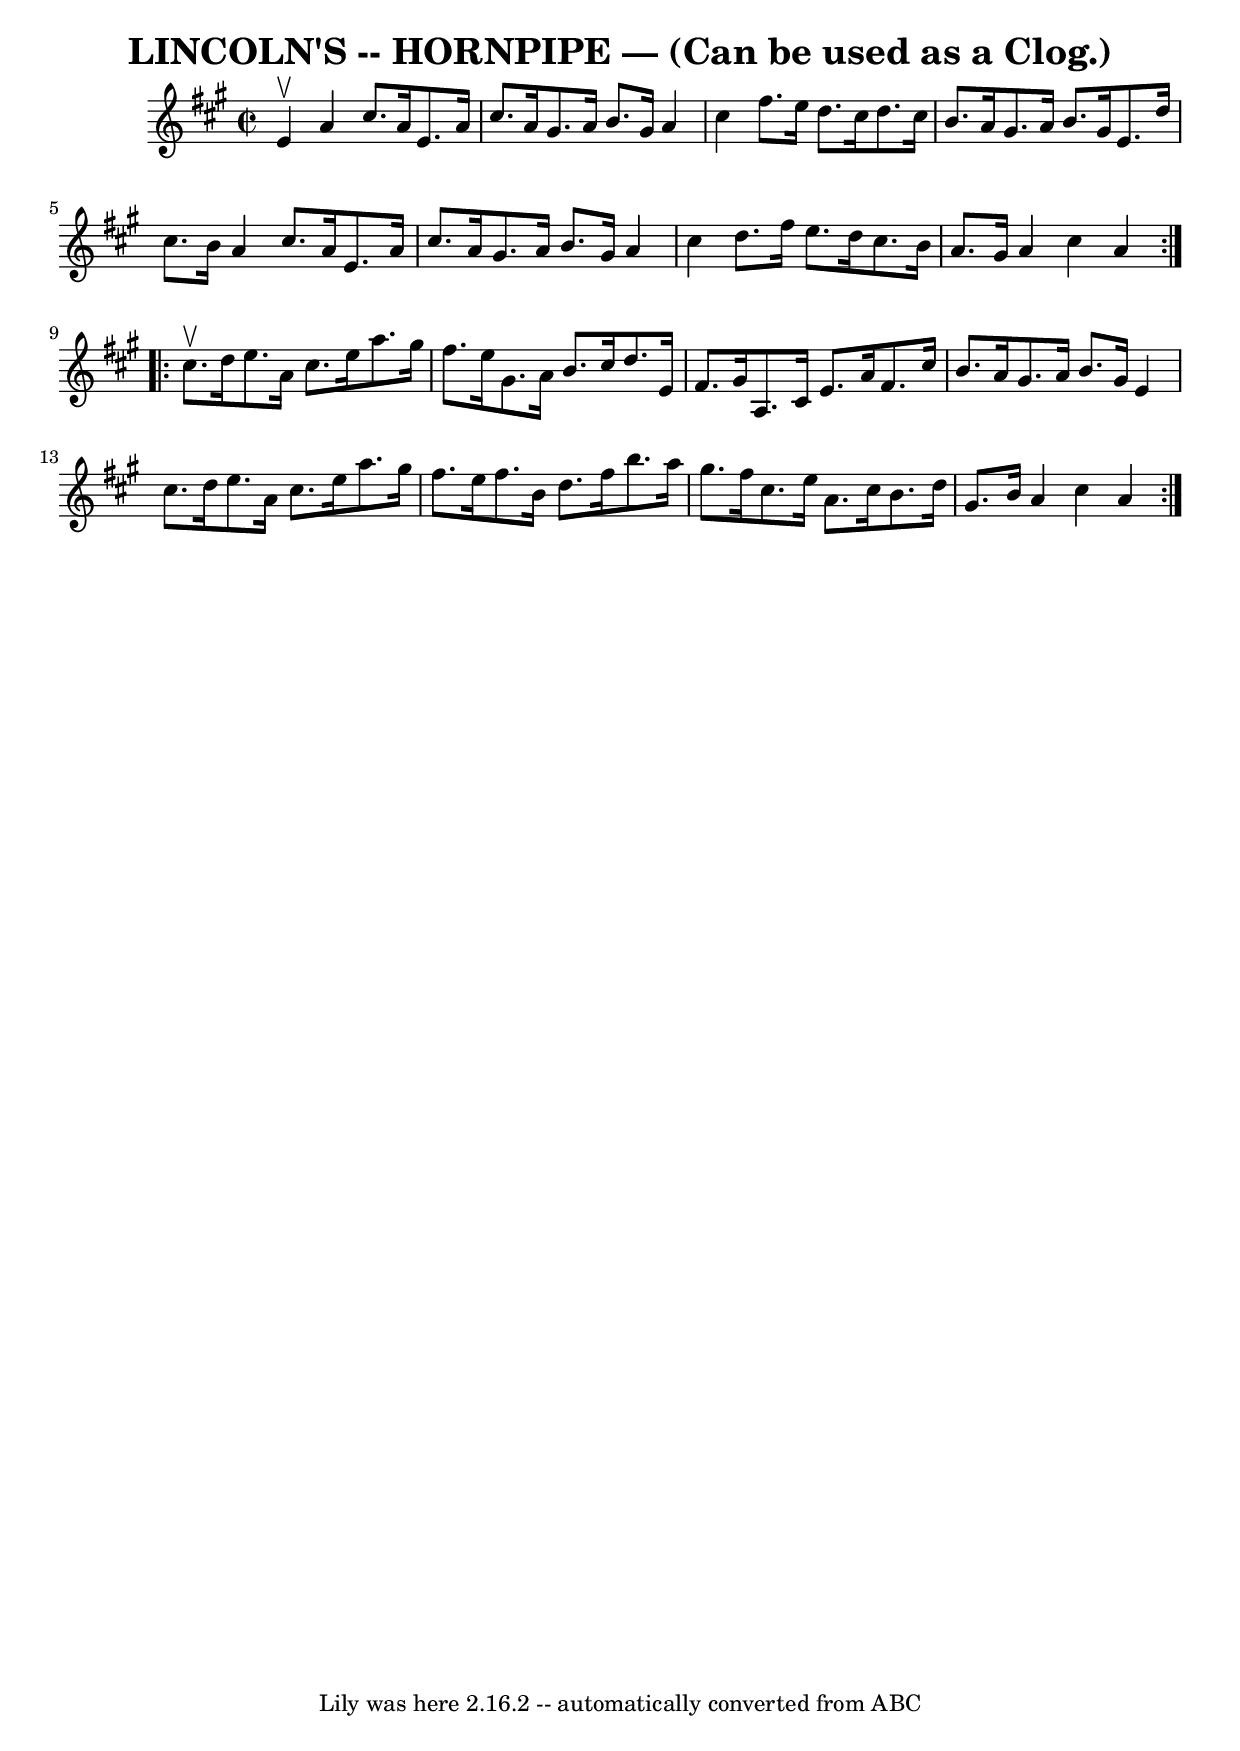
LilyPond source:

\version "2.16.2"
\include "Mammoth.ily"
\header {
  %% book = "Ryan's Mammoth Collection of Fiddle Tunes"
 crossRefNumber = "1"
 footnotes = ""
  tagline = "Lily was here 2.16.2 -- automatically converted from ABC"
  title = "LINCOLN'S -- HORNPIPE — (Can be used as a Clog.)"

}
voicedefault =  {



  \repeat volta 2 {

    \override Staff.TimeSignature #'style = #'C
    \time 2/2 
    \key a \major e'4^\upbow        |
 a'4 cs''8. a'16 e'8. a'16 cs''8. a'16     |
 gs'8. a'16 b'8. gs'16 a'4 cs''4     |
 fs''8. e''16 d''8. cs''16 d''8. cs''16 b'8. a'16     |
 gs'8. a'16 b'8. gs'16 e'8. d''16 cs''8. b'16    |  |
 a'4 cs''8. a'16 e'8. a'16 cs''8. a'16     |
 gs'8. a'16 b'8. gs'16 a'4 cs''4     |
 d''8. fs''16 e''8. d''16 cs''8. b'16 a'8. gs'16     |
 a'4 cs''4 a'4    
  }     

  \repeat volta 2 { cs''8.^\upbow d''16         |
 e''8. a'16 cs''8. e''16 a''8. gs''16 fs''8. e''16     |
 gs'8. a'16 b'8. cs''16 d''8. e'16 fs'8. gs'16     |
 a8. cs'16 e'8. a'16 fs'8. cs''16 b'8. a'16     |
 gs'8. a'16 b'8. gs'16 e'4 cs''8. d''16     |
     |
 e''8. a'16 cs''8. e''16 a''8. gs''16 fs''8. e''16     |
 fs''8. b'16 d''8. fs''16 b''8. a''16 gs''8. fs''16     |
 cs''8. e''16 a'8. cs''16 b'8. d''16 gs'8. b'16     |
 a'4 cs''4 a'4    
  }   

}

\score{
  <<

    \context Staff="default"
    {
      \voicedefault 
      
    }

  >>
  \layout {
    
  }
  \midi {
  }

}
